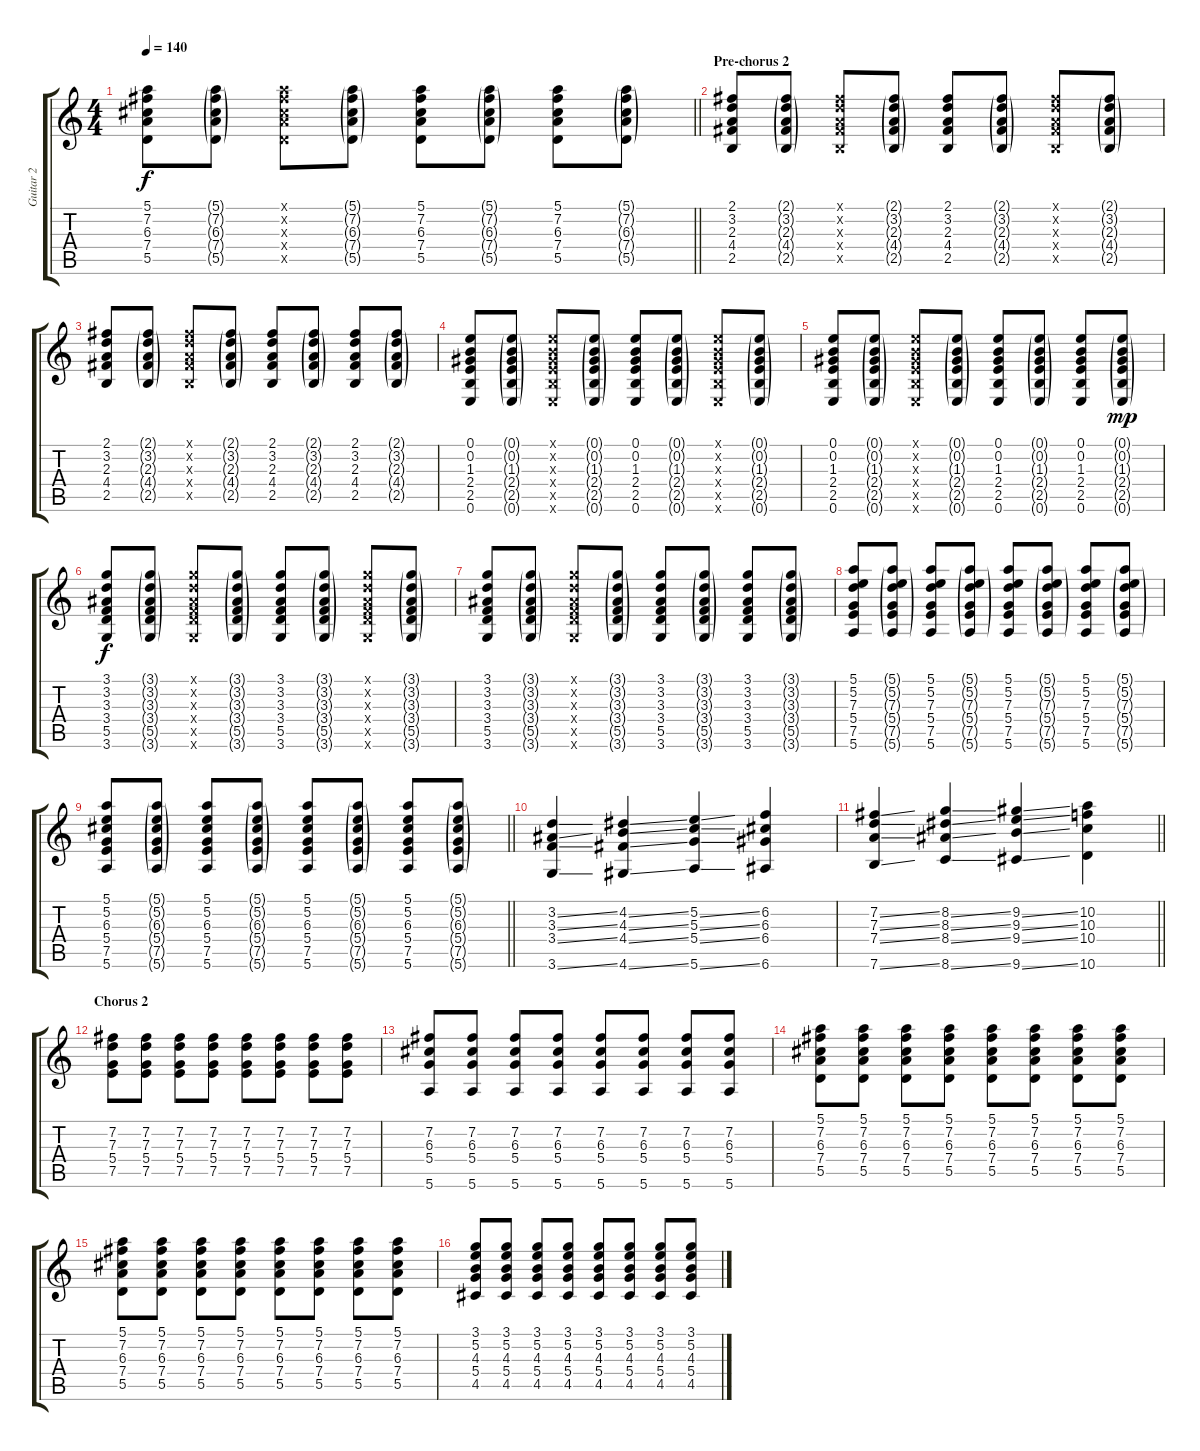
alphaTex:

\track ("Guitar 2" "Guitar 2") {instrument electricguitarjazz}
\staff {score tabs}
\tuning (E4 B3 G3 D3 A2 E2) {hide}
\ts (4 4)
\tempo 140
\clef g2
\barLineRight lightlight
\ks c
(5.1 7.2 6.3 7.4 5.5).8{dy f} (5.1{g} 7.2{g} 6.3{g} 7.4{g} 5.5{g}).8 (5.1{x} 7.2{x} 6.3{x} 7.4{x} 5.5{x}).8 (5.1{g} 7.2{g} 6.3{g} 7.4{g} 5.5{g}).8 (5.1 7.2 6.3 7.4 5.5).8 (5.1{g} 7.2{g} 6.3{g} 7.4{g} 5.5{g}).8 (5.1 7.2 6.3 7.4 5.5).8 (5.1{g} 7.2{g} 6.3{g} 7.4{g} 5.5{g}).8 |
\section ("" "Pre-chorus 2")
(2.1 3.2 2.3 4.4 2.5).8 (2.1{g} 3.2{g} 2.3{g} 4.4{g} 2.5{g}).8 (2.1{x} 3.2{x} 2.3{x} 4.4{x} 2.5{x}).8 (2.1{g} 3.2{g} 2.3{g} 4.4{g} 2.5{g}).8 (2.1 3.2 2.3 4.4 2.5).8 (2.1{g} 3.2{g} 2.3{g} 4.4{g} 2.5{g}).8 (2.1{x} 3.2{x} 2.3{x} 4.4{x} 2.5{x}).8 (2.1{g} 3.2{g} 2.3{g} 4.4{g} 2.5{g}).8 |
(2.1 3.2 2.3 4.4 2.5).8 (2.1{g} 3.2{g} 2.3{g} 4.4{g} 2.5{g}).8 (2.1{x} 3.2{x} 2.3{x} 4.4{x} 2.5{x}).8 (2.1{g} 3.2{g} 2.3{g} 4.4{g} 2.5{g}).8 (2.1 3.2 2.3 4.4 2.5).8 (2.1{g} 3.2{g} 2.3{g} 4.4{g} 2.5{g}).8 (2.1 3.2 2.3 4.4 2.5).8 (2.1{g} 3.2{g} 2.3{g} 4.4{g} 2.5{g}).8 |
(0.1 0.2 1.3 2.4 2.5 0.6).8 (0.1{g} 0.2{g} 1.3{g} 2.4{g} 2.5{g} 0.6{g}).8 (0.1{x} 0.2{x} 1.3{x} 2.4{x} 2.5{x} 0.6{x}).8 (0.1{g} 0.2{g} 1.3{g} 2.4{g} 2.5{g} 0.6{g}).8 (0.1 0.2 1.3 2.4 2.5 0.6).8 (0.1{g} 0.2{g} 1.3{g} 2.4{g} 2.5{g} 0.6{g}).8 (0.1{x} 0.2{x} 1.3{x} 2.4{x} 2.5{x} 0.6{x}).8 (0.1{g} 0.2{g} 1.3{g} 2.4{g} 2.5{g} 0.6{g}).8 |
(0.1 0.2 1.3 2.4 2.5 0.6).8 (0.1{g} 0.2{g} 1.3{g} 2.4{g} 2.5{g} 0.6{g}).8 (0.1{x} 0.2{x} 1.3{x} 2.4{x} 2.5{x} 0.6{x}).8 (0.1{g} 0.2{g} 1.3{g} 2.4{g} 2.5{g} 0.6{g}).8 (0.1 0.2 1.3 2.4 2.5 0.6).8 (0.1{g} 0.2{g} 1.3{g} 2.4{g} 2.5{g} 0.6{g}).8 (0.1 0.2 1.3 2.4 2.5 0.6).8 (0.1{g} 0.2{g} 1.3{g} 2.4{g} 2.5{g} 0.6{g}).8{dy mp} |
(3.1 3.2 3.3 3.4 5.5 3.6).8{dy f} (3.1{g} 3.2{g} 3.3{g} 3.4{g} 5.5{g} 3.6{g}).8 (3.1{x} 3.2{x} 3.3{x} 3.4{x} 5.5{x} 3.6{x}).8 (3.1{g} 3.2{g} 3.3{g} 3.4{g} 5.5{g} 3.6{g}).8 (3.1 3.2 3.3 3.4 5.5 3.6).8 (3.1{g} 3.2{g} 3.3{g} 3.4{g} 5.5{g} 3.6{g}).8 (3.1{x} 3.2{x} 3.3{x} 3.4{x} 5.5{x} 3.6{x}).8 (3.1{g} 3.2{g} 3.3{g} 3.4{g} 5.5{g} 3.6{g}).8 |
(3.1 3.2 3.3 3.4 5.5 3.6).8 (3.1{g} 3.2{g} 3.3{g} 3.4{g} 5.5{g} 3.6{g}).8 (3.1{x} 3.2{x} 3.3{x} 3.4{x} 5.5{x} 3.6{x}).8 (3.1{g} 3.2{g} 3.3{g} 3.4{g} 5.5{g} 3.6{g}).8 (3.1 3.2 3.3 3.4 5.5 3.6).8 (3.1{g} 3.2{g} 3.3{g} 3.4{g} 5.5{g} 3.6{g}).8 (3.1 3.2 3.3 3.4 5.5 3.6).8 (3.1{g} 3.2{g} 3.3{g} 3.4{g} 5.5{g} 3.6{g}).8 |
(5.1 5.2 7.3 5.4 7.5 5.6).8 (5.1{g} 5.2{g} 7.3{g} 5.4{g} 7.5{g} 5.6{g}).8 (5.1 5.2 7.3 5.4 7.5 5.6).8 (5.1{g} 5.2{g} 7.3{g} 5.4{g} 7.5{g} 5.6{g}).8 (5.1 5.2 7.3 5.4 7.5 5.6).8 (5.1{g} 5.2{g} 7.3{g} 5.4{g} 7.5{g} 5.6{g}).8 (5.1 5.2 7.3 5.4 7.5 5.6).8 (5.1{g} 5.2{g} 7.3{g} 5.4{g} 7.5{g} 5.6{g}).8 |
\barLineRight lightlight
(5.1 5.2 6.3 5.4 7.5 5.6).8 (5.1{g} 5.2{g} 6.3{g} 5.4{g} 7.5{g} 5.6{g}).8 (5.1 5.2 6.3 5.4 7.5 5.6).8 (5.1{g} 5.2{g} 6.3{g} 5.4{g} 7.5{g} 5.6{g}).8 (5.1 5.2 6.3 5.4 7.5 5.6).8 (5.1{g} 5.2{g} 6.3{g} 5.4{g} 7.5{g} 5.6{g}).8 (5.1 5.2 6.3 5.4 7.5 5.6).8 (5.1{g} 5.2{g} 6.3{g} 5.4{g} 7.5{g} 5.6{g}).8 |
(3.2{ss} 3.3{ss} 3.4{ss} 3.6{ss}).4 (4.2{ss} 4.3{ss} 4.4{ss} 4.6{ss}).4 (5.2{ss} 5.3{ss} 5.4{ss} 5.6{ss}).4 (6.2 6.3 6.4 6.6).4 |
\barLineRight lightlight
(7.2{ss} 7.3{ss} 7.4{ss} 7.6{ss}).4 (8.2{ss} 8.3{ss} 8.4{ss} 8.6{ss}).4 (9.2{ss} 9.3{ss} 9.4{ss} 9.6{ss}).4 (10.2 10.3 10.4 10.6).4 |
\section ("" "Chorus 2")
(7.2 7.3 5.4 7.5).8 (7.2 7.3 5.4 7.5).8 (7.2 7.3 5.4 7.5).8 (7.2 7.3 5.4 7.5).8 (7.2 7.3 5.4 7.5).8 (7.2 7.3 5.4 7.5).8 (7.2 7.3 5.4 7.5).8 (7.2 7.3 5.4 7.5).8 |
(7.2 6.3 5.4 5.6).8 (7.2 6.3 5.4 5.6).8 (7.2 6.3 5.4 5.6).8 (7.2 6.3 5.4 5.6).8 (7.2 6.3 5.4 5.6).8 (7.2 6.3 5.4 5.6).8 (7.2 6.3 5.4 5.6).8 (7.2 6.3 5.4 5.6).8 |
(5.1 7.2 6.3 7.4 5.5).8 (5.1 7.2 6.3 7.4 5.5).8 (5.1 7.2 6.3 7.4 5.5).8 (5.1 7.2 6.3 7.4 5.5).8 (5.1 7.2 6.3 7.4 5.5).8 (5.1 7.2 6.3 7.4 5.5).8 (5.1 7.2 6.3 7.4 5.5).8 (5.1 7.2 6.3 7.4 5.5).8 |
(5.1 7.2 6.3 7.4 5.5).8 (5.1 7.2 6.3 7.4 5.5).8 (5.1 7.2 6.3 7.4 5.5).8 (5.1 7.2 6.3 7.4 5.5).8 (5.1 7.2 6.3 7.4 5.5).8 (5.1 7.2 6.3 7.4 5.5).8 (5.1 7.2 6.3 7.4 5.5).8 (5.1 7.2 6.3 7.4 5.5).8 |
(3.1 5.2 4.3 5.4 4.5).8 (3.1 5.2 4.3 5.4 4.5).8 (3.1 5.2 4.3 5.4 4.5).8 (3.1 5.2 4.3 5.4 4.5).8 (3.1 5.2 4.3 5.4 4.5).8 (3.1 5.2 4.3 5.4 4.5).8 (3.1 5.2 4.3 5.4 4.5).8 (3.1 5.2 4.3 5.4 4.5).8
